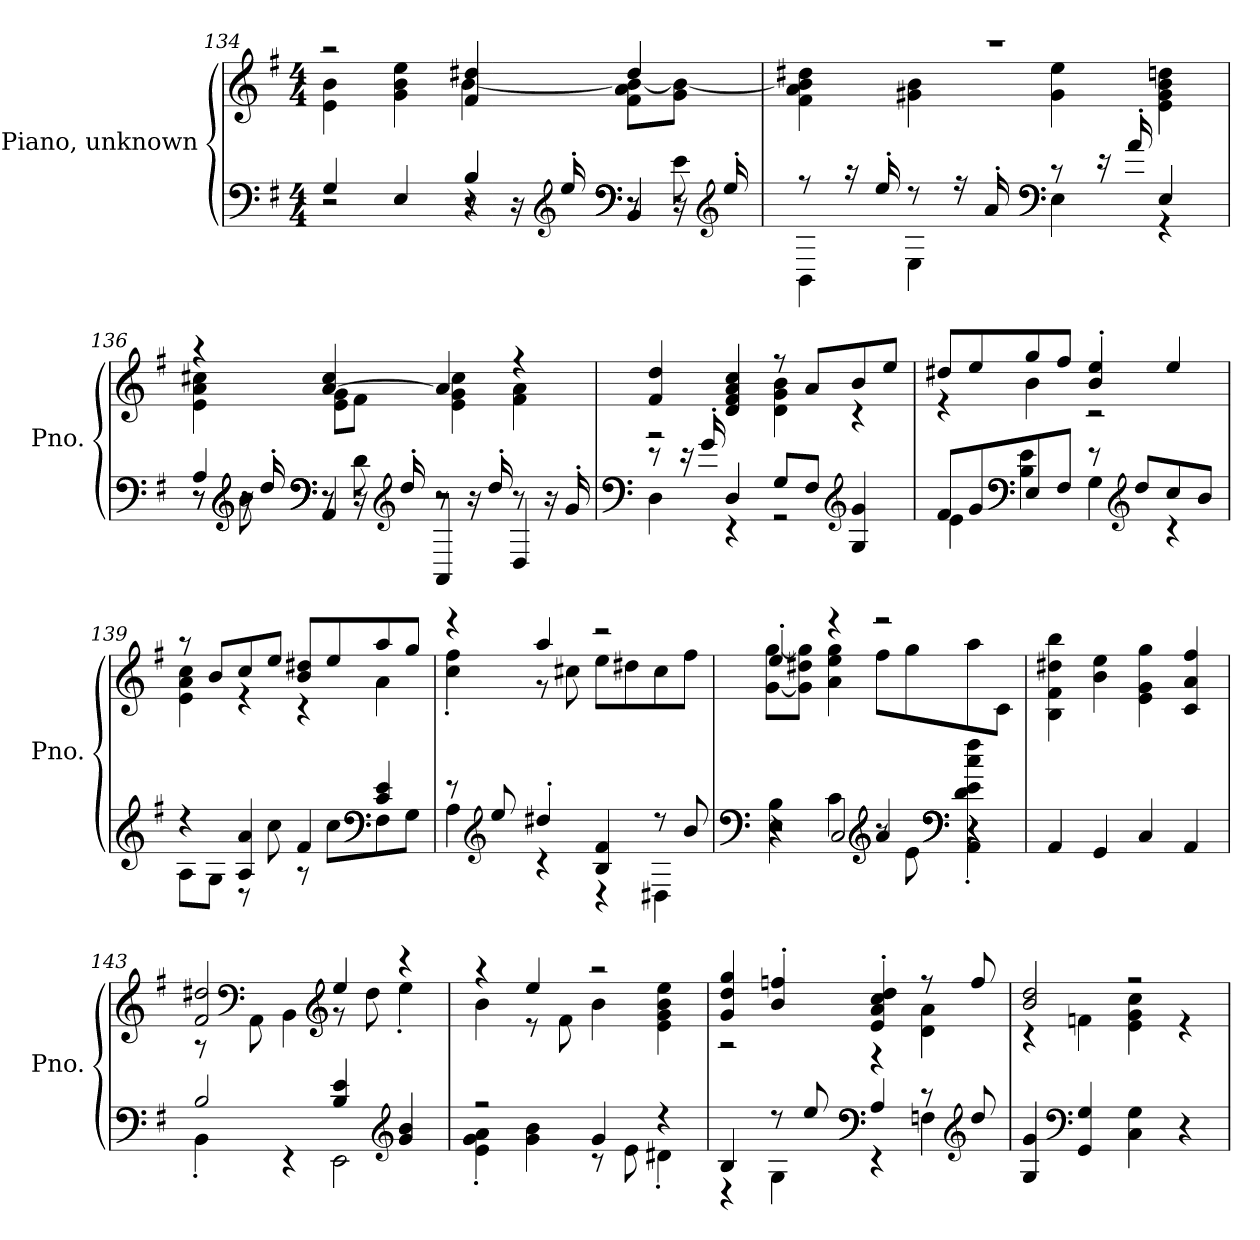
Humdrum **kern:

**kern	**kern
*part1	*part1
*staff2	*staff1
*I"Piano, unknown	*
*I'Pno.	*
*clefF4	*clefG2
*k[f#]	*k[f#]
*M4/4	*M4/4
=134	=134
*^	*^
*	*^	*	*
4G/	2r	2r	2r	4e\ 4b\
4E/	.	.	.	4g\ 4b\ 4ee\
8r	4r	4B/	4f#/ 4dd#X/	[4b\
16r	.	.	.	.
*clefG2	*	*	*	*
16ee'/	.	.	.	.
*clefF4	*	*	*	*
8r	8r	4BB/	4dd#/	8f#\ 8a\ 8b\_L
16r	8e\	.	.	8g\ 8b\_J
*clefG2	*	*	*	*
16ee'/	.	.	.	.
*	*v	*v	*	*
!!LO:LB:g=z	!!
=135	=135	=135	=135
8r	4BB\	1r	4f#\ 4a\ 4b\] 4dd#X\
16r	.	.	.
16ee'/	.	.	.
8r	4E\	.	4g#X\ 4b\
16r	.	.	.
16a'/	.	.	.
*clefF4	*	*	*
8r	4E\	.	4g#\ 4ee\
16r	.	.	.
16a'/	.	.	.
4E/	4r	.	4e\ 4g#\ 4b\ 4ddn\
=136	=136	=136	=136
*	*^	*	*
8r	8r	4A/	4r	4e\ 4a\ 4cc#X\
*clefG2	*	*	*	*
16r	8b\	.	.	.
16dd'/	.	.	.	.
*clefF4	*	*	*	*
8r	8r	4AA/	[4a/ 4cc#/	8e\ 8g\L
16r	8d\	.	.	8f#\J
*clefG2	*	*	*	*
16dd'/	.	.	.	.
8r	2r	4AA/	4a/]	4e\ 4g\ 4cc#\
16r	.	.	.	.
16dd'/	.	.	.	.
8r	.	4D/	4r	4f#\ 4a\
16r	.	.	.	.
16g'/	.	.	.	.
*v	*v	*v	*	*
!!LO:PB:g=z	!!
=137	=137	=137
*clefF4	*	*
*^	*	*
8r	4D\	4f#/ 4dd/	2r
16r	.	.	.
16g'/	.	.	.
4D/	4r	4d/ 4f#/ 4a/ 4cc/	.
8G/L	2r	8r	4d\ 4g\ 4b\
8F#/J	.	8a/L	.
*clefG2	*	*	*
4G/ 4g/	.	8b/	4r
.	.	8ee/J	.
=138	=138	=138	=138
8f#/L	4e\	8dd#X/L	4r
8g/	.	8ee/	.
*clefF4	*	*	*
8E/	4B\ 4e\	8gg/	4b\
8F#/J	.	8ff#/J	.
8r	4G\	4b/' 4ee/'	2r
*clefG2	*	*	*
8dd/L	.	.	.
8cc/	4r	4ee/	.
8b/J	.	.	.
=139	=139	=139	=139
4r	8A\L	8r	4e\ 4a\ 4cc\
.	8G\J	8b/L	.
4A/ 4a/	8r	8cc/	4r
.	8cc\	8ee/J	.
4f#/	8r	8b/ 8dd#X/L	4r
.	8cc\L	8ee/	.
*clefF4	*	*	*
4c/ 4e/	8F#\	8aa/	4a\
.	8G\J	8gg/J	.
!!LO:LB:g=z	!!
=140	=140	=140	=140
8r	4A\	4r	4cc\' 4ff#\'
*clefG2	*	*	*
8ee/	.	.	.
4dd#X'/	4r	4aa/	8r
.	.	.	8cc#X\
4B/ 4f#/	4r	2r	8ee\L
.	.	.	8dd#X\
8r	4D#X\	.	8cc#\
8b/	.	.	8ff#\J
*v	*v	*	*
=141	=141	=141
*clefF4	*	*
*^	*	*
*	*^	*	*
2r	4E\ 4B\	4r	4ee'/	[8g\ [8gg\L
.	.	.	.	8g\] 8dd#X\ 8gg\]J
.	4c\	2C/	4r	4a\ 4ee\ 4gg\
*clefG2	*	*	*	*
4a/	8r	.	2r	8ff#\L
.	8e\	.	.	8gg\
*clefF4	*	*	*	*
4r	4AA\' 4d\' 4e\' 4cc\' 4ff#\'	4r	.	8aa\
.	.	.	.	8c\J
*v	*v	*v	*	*
*	*v	*v
=142	=142
4AA/	4B\ 4f#\ 4dd#X\ 4bb\
4GG/	4b\ 4ee\
4C/	4e\ 4g\ 4gg\
4AA/	4c/ 4a/ 4ff#/
=143	=143
*^	*^
2B/	4BB'\	2f#/ 2dd#X/	8r
*	*	*clefF4	*
.	.	.	8AA\
.	4r	.	4BB\
*	*	*clefG2	*
4B/ 4e/	2EE\	4ee/	8r
.	.	.	8dd#\
*clefG2	*	*	*
4g/ 4b/	.	4r	4ee'\
!!LO:LB:g=z	!!
=144	=144	=144	=144
2r	4e\' 4g\' 4a\'	4r	4b\
.	4g\ 4b\	4ee/	8r
.	.	.	8f#\
4g/	8r	2r	4b\
.	8e\	.	.
4r	4d#X'\	.	4e\ 4g\ 4b\ 4ee\
=145	=145	=145	=145
4B/	4r	4g/ 4dd/ 4gg/	2r
8r	4G\	4b/' 4ffn/'	.
8ee/	.	.	.
*clefF4	*	*	*
4A/	4r	4e/' 4a/' 4cc/' 4dd/'	4r
8r	4Fn\	8r	4d\ 4a\
*clefG2	*	*	*
8dd/	.	8ff/	.
*v	*v	*	*
=146	=146	=146
4G/ 4g/	2b/ 2dd/	4r
*clefF4	*	*
4GG/ 4G/	.	4fn\
4C\ 4G\	2r	4e\ 4g\ 4cc\
4r	.	4r
*	*v	*v
=	=
*-	*-
